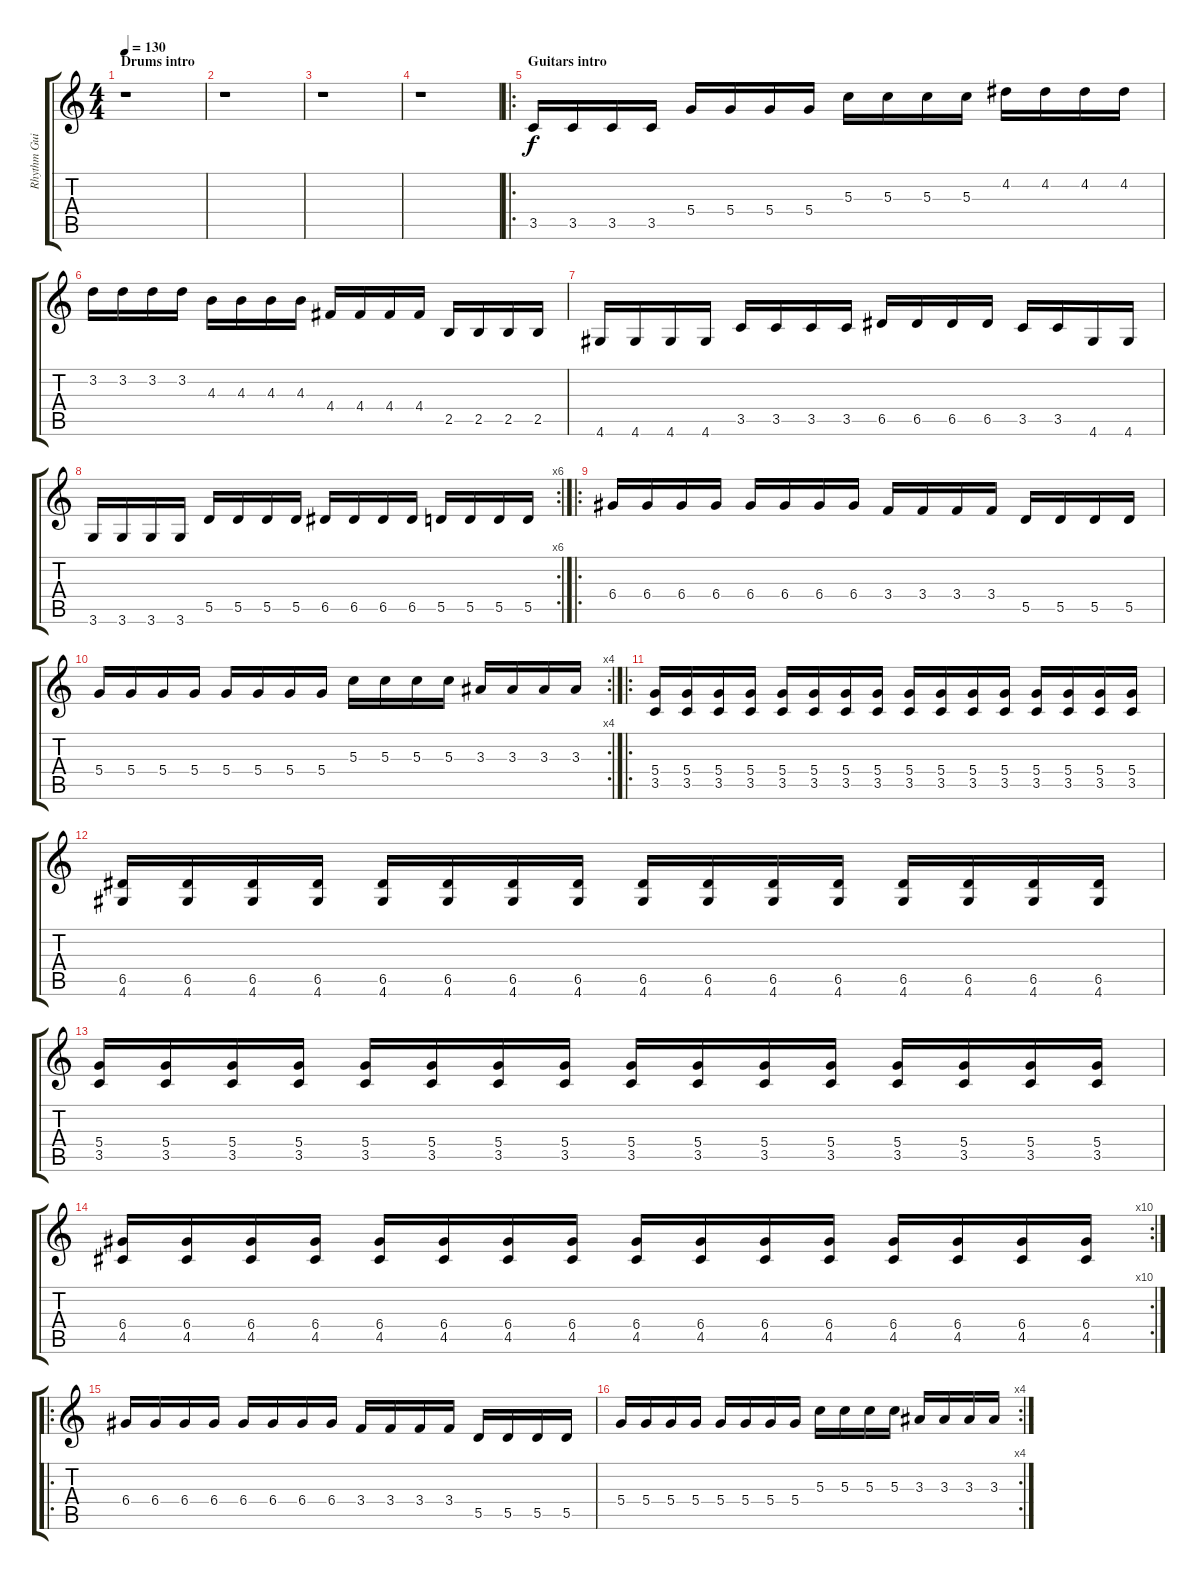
\track ("Rhythm Guitar" "Rhythm Gui") {instrument distortionguitar}
\staff {score tabs}
\tuning (E4 B3 G3 D3 A2 E2) {hide}
\ts (4 4)
\section ("" "Drums intro")
\tempo 130
\clef g2
\ks c
r.1{dy f instrument distortionguitar} |
r.1 |
r.1 |
r.1 |
\ro
\section ("" "Guitars intro")
3.5.16 3.5.16 3.5.16 3.5.16 5.4.16 5.4.16 5.4.16 5.4.16 5.3.16 5.3.16 5.3.16 5.3.16 4.2.16 4.2.16 4.2.16 4.2.16 |
3.2.16 3.2.16 3.2.16 3.2.16 4.3.16 4.3.16 4.3.16 4.3.16 4.4.16 4.4.16 4.4.16 4.4.16 2.5.16 2.5.16 2.5.16 2.5.16 |
4.6.16 4.6.16 4.6.16 4.6.16 3.5.16 3.5.16 3.5.16 3.5.16 6.5.16 6.5.16 6.5.16 6.5.16 3.5.16 3.5.16 4.6.16 4.6.16 |
\rc 6
3.6.16 3.6.16 3.6.16 3.6.16 5.5.16 5.5.16 5.5.16 5.5.16 6.5.16 6.5.16 6.5.16 6.5.16 5.5.16 5.5.16 5.5.16 5.5.16 |
\ro
6.4.16 6.4.16 6.4.16 6.4.16 6.4.16 6.4.16 6.4.16 6.4.16 3.4.16 3.4.16 3.4.16 3.4.16 5.5.16 5.5.16 5.5.16 5.5.16 |
\rc 4
5.4.16 5.4.16 5.4.16 5.4.16 5.4.16 5.4.16 5.4.16 5.4.16 5.3.16 5.3.16 5.3.16 5.3.16 3.3.16 3.3.16 3.3.16 3.3.16 |
\ro
(5.4 3.5).16 (5.4 3.5).16 (5.4 3.5).16 (5.4 3.5).16 (5.4 3.5).16 (5.4 3.5).16 (5.4 3.5).16 (5.4 3.5).16 (5.4 3.5).16 (5.4 3.5).16 (5.4 3.5).16 (5.4 3.5).16 (5.4 3.5).16 (5.4 3.5).16 (5.4 3.5).16 (5.4 3.5).16 |
(6.5 4.6).16 (6.5 4.6).16 (6.5 4.6).16 (6.5 4.6).16 (6.5 4.6).16 (6.5 4.6).16 (6.5 4.6).16 (6.5 4.6).16 (6.5 4.6).16 (6.5 4.6).16 (6.5 4.6).16 (6.5 4.6).16 (6.5 4.6).16 (6.5 4.6).16 (6.5 4.6).16 (6.5 4.6).16 |
(5.4 3.5).16 (5.4 3.5).16 (5.4 3.5).16 (5.4 3.5).16 (5.4 3.5).16 (5.4 3.5).16 (5.4 3.5).16 (5.4 3.5).16 (5.4 3.5).16 (5.4 3.5).16 (5.4 3.5).16 (5.4 3.5).16 (5.4 3.5).16 (5.4 3.5).16 (5.4 3.5).16 (5.4 3.5).16 |
\rc 10
(6.4 4.5).16 (6.4 4.5).16 (6.4 4.5).16 (6.4 4.5).16 (6.4 4.5).16 (6.4 4.5).16 (6.4 4.5).16 (6.4 4.5).16 (6.4 4.5).16 (6.4 4.5).16 (6.4 4.5).16 (6.4 4.5).16 (6.4 4.5).16 (6.4 4.5).16 (6.4 4.5).16 (6.4 4.5).16 |
\ro
6.4.16 6.4.16 6.4.16 6.4.16 6.4.16 6.4.16 6.4.16 6.4.16 3.4.16 3.4.16 3.4.16 3.4.16 5.5.16 5.5.16 5.5.16 5.5.16 |
\rc 4
5.4.16 5.4.16 5.4.16 5.4.16 5.4.16 5.4.16 5.4.16 5.4.16 5.3.16 5.3.16 5.3.16 5.3.16 3.3.16 3.3.16 3.3.16 3.3.16
